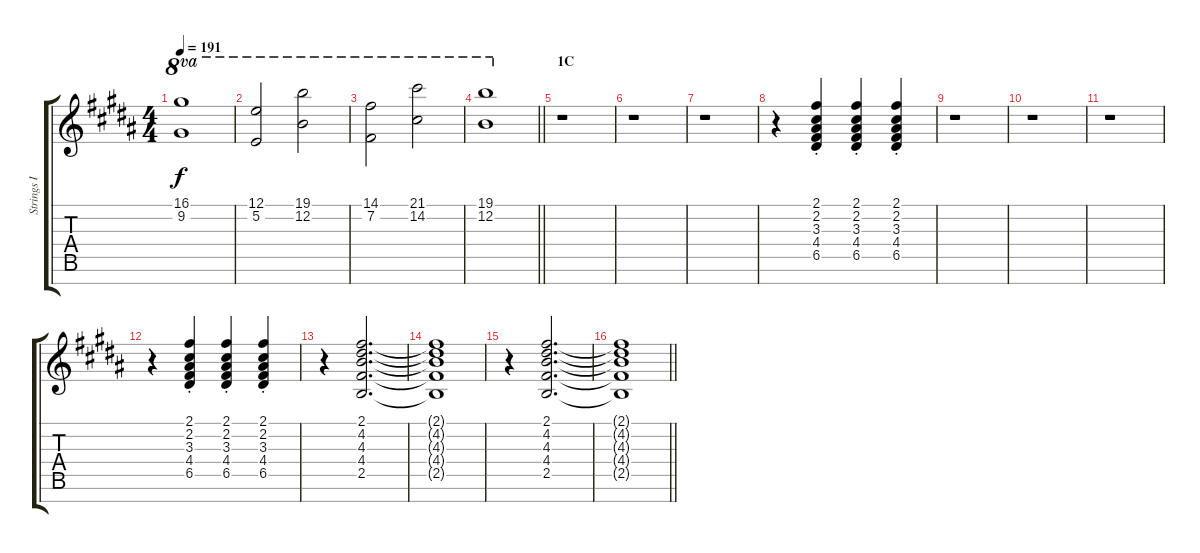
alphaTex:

\track ("Strings I" "Strings I") {instrument stringensemble1}
\staff {score tabs}
\tuning (E5 B4 G4 D4 A3 E3 B2) {hide}
\ts (4 4)
\tempo 191
\clef g2
\ks b
(16.1 9.2).1{ot 8va dy f} |
(12.1 5.2).2{ot 8va} (19.1 12.2).2{ot 8va} |
(14.1 7.2).2{ot 8va} (21.1 14.2).2{ot 8va} |
\barLineRight lightlight
(19.1 12.2).1{ot 8va} |
\section ("" "1C")
r.1 |
r.1 |
r.1 |
r.4 (2.1{st} 2.2{st} 3.3{st} 4.4{st} 6.5{st}).4 (2.1{st} 2.2{st} 3.3{st} 4.4{st} 6.5{st}).4 (2.1{st} 2.2{st} 3.3{st} 4.4{st} 6.5{st}).4 |
r.1 |
r.1 |
r.1 |
r.4 (2.1{st} 2.2{st} 3.3{st} 4.4{st} 6.5{st}).4 (2.1{st} 2.2{st} 3.3{st} 4.4{st} 6.5{st}).4 (2.1{st} 2.2{st} 3.3{st} 4.4{st} 6.5{st}).4 |
r.4 (2.1 4.2 4.3 4.4 2.5).2{d} |
(2.1{t} 4.2{t} 4.3{t} 4.4{t} 2.5{t}).1 |
r.4 (2.1 4.2 4.3 4.4 2.5).2{d} |
\barLineRight lightlight
(2.1{t} 4.2{t} 4.3{t} 4.4{t} 2.5{t}).1
